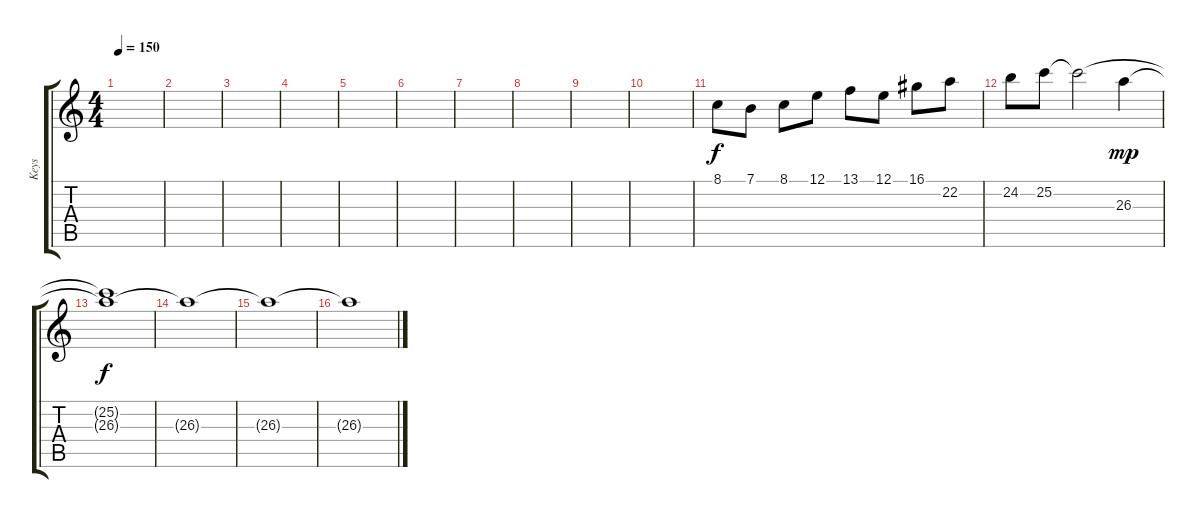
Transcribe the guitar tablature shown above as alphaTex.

\track ("Keys" "Keys") {instrument fx8scifi}
\staff {score tabs}
\tuning (E4 B3 G3 D3 A2 E2) {hide}
\ts (4 4)
\tempo 150
\clef g2
\ks c
|
|
|
|
|
|
|
|
|
|
8.1.8 7.1.8 8.1.8 12.1.8 13.1.8 12.1.8 16.1.8 22.2.8 |
24.2.8 25.2.8 25.2{t}.2 26.3.4{dy mp} |
(25.2{t} 26.3{t}).1{dy f} |
26.3{t}.1 |
26.3{t}.1 |
26.3{t}.1
